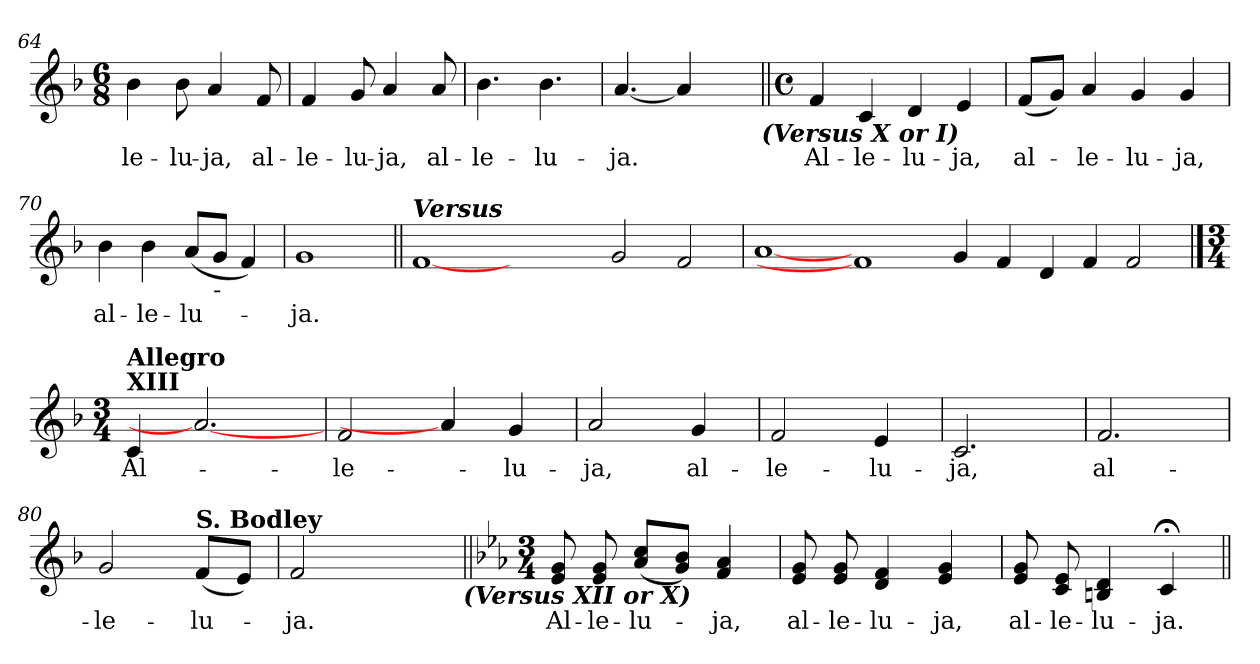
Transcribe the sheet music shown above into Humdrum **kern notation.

**kern	**text
*part1	*part1
*staff1	*staff1
*clefG2	*
*k[b-]	*
*F:	*
*M6/8	*
=64	=64
!	!LO:LY:b:color=#000000
4b-i\	-le-
!	!LO:LY:b:color=#000000
8b-i\	-lu-
!	!LO:LY:b:color=#000000
4ai/	-ja,
!	!LO:LY:b:color=#000000
8fi/	al-
=65	=65
!	!LO:LY:b:color=#000000
4fi/	-le-
!	!LO:LY:b:color=#000000
8gi/	-lu-
!	!LO:LY:b:color=#000000
4ai/	-ja,
!	!LO:LY:b:color=#000000
8ai/	al-
=66	=66
!	!LO:LY:b:color=#000000
4.b-i\	-le-
!	!LO:LY:b:color=#000000
4.b-i\	-lu-
=67	=67
!	!LO:LY:b:color=#000000
*^	*
[4.ai/	2ryy	-ja.
4ai/]	.	.
.	16ryy	.
.	32ryy	.
.	64ryy	.
.	128...ryy	.
!	!LO:TX:b:Bi:t=(Versus X or I)	!
.	1024ryy	.
*v	*v	*
!!LO:LB:g=z
=68||	=68||
*M4/4	*
*met(c)	*
*MM100	*
*^	*
!LO:TX:a:B:t=XII	!	!
!LO:TX:a:B:t=Moderato	!	!
!	!	!LO:LY:b:color=#000000
*v	*v	*
4fi/	Al-
!	!LO:LY:b:color=#000000
4ci/	-le-
!	!LO:LY:b:color=#000000
4di/	-lu-
!	!LO:LY:b:color=#000000
4ei/	-ja,
=69	=69
!	!LO:LY:b:color=#000000
(8fi/L	al-
8gi/J)	.
!	!LO:LY:b:color=#000000
4ai/	-le-
!	!LO:LY:b:color=#000000
4gi/	-lu-
!	!LO:LY:b:color=#000000
4gi/	-ja,
=70	=70
!	!LO:LY:b:color=#000000
4b-i\	al-
!	!LO:LY:b:color=#000000
4b-i\	-le-
!	!LO:LY:b:color=#000000
(8ai/L	-lu-
!LO:TX:b:t=-	!
8gi/J	.
4fi/)	.
=71	=71
!	!LO:LY:b:color=#000000
1gi	-ja.
!!LO:LB:g=z
=72||	=72||
!LO:TX:a:Bi:t=Versus	!
[1fi	.
1ryy	.
2gi/	.
2fi/	.
=73	=73
[1ai	.
1fi]	.
4gi/	.
4fi/	.
4di/	.
4fi/	.
2fi/	.
!!LO:LB:g=z
==74	==74
*M3/4	*
*MM120	*
!LO:TX:a:B:t=XIII	!
!LO:TX:a:B:t=Allegro	!
!	!LO:LY:b:color=#000000
4ci/	Al-
2.ai_	.
=75	=75
!	!LO:LY:b:color=#000000
2fi/	-le-
4ai]	.
!	!LO:LY:b:color=#000000
4gi/	-lu-
=76	=76
!	!LO:LY:b:color=#000000
2ai/	-ja,
!	!LO:LY:b:color=#000000
4gi/	al-
=77	=77
!	!LO:LY:b:color=#000000
2fi/	-le-
!	!LO:LY:b:color=#000000
4ei/	-lu-
=78	=78
!	!LO:LY:b:color=#000000
2.ci/	-ja,
=79	=79
!	!LO:LY:b:color=#000000
2.fi/	al-
=80	=80
!	!LO:LY:b:color=#000000
2gi/	-le-
!LO:TX:a:B:t=S. Bodley	!
!	!LO:LY:b:color=#000000
(8fi/L	-lu-
8ei/J)	.
=81	=81
!	!LO:LY:b:color=#000000
*^	*
2fi/	4ryy	-ja.
.	8ryy	.
.	16ryy	.
.	32ryy	.
.	64ryy	.
.	128...ryy	.
!	!LO:TX:b:Bi:t=(Versus XII or X)	!
.	1024ryy	.
*v	*v	*
!!LO:PB:g=z
=82||	=82||
*k[b-e-a-]	*
*E-:	*
*M3/4	*
*MM80	*
*^	*
!LO:TX:b:i:t=or&colon;	!	!
!LO:TX:a:B:t=I	!	!
!LO:TX:b:t=(	!	!
!LO:TX:t=l==	!	!
!LO:TX:t=)	!	!
!LO:TX:a:B:t=Andante	!	!
!	!	!LO:LY:b:color=#000000
*v	*v	*
8e-i/ 8gi	Al-
!	!LO:LY:b:color=#000000
8e-i/ 8gi	-le-
!	!LO:LY:b:color=#000000
(8a-i/ 8cciL	-lu-
8gi/ 8b-iJ)	.
!	!LO:LY:b:color=#000000
4fi/ 4a-i	-ja,
=83	=83
!	!LO:LY:b:color=#000000
8e-i/ 8gi	al-
!	!LO:LY:b:color=#000000
8e-i/ 8gi	-le-
!	!LO:LY:b:color=#000000
4di/ 4fi	-lu-
!	!LO:LY:b:color=#000000
4e-i/ 4gi	-ja,
=84	=84
!	!LO:LY:b:color=#000000
8e-i/ 8gi	al-
!	!LO:LY:b:color=#000000
8ci/ 8e-i	-le-
!	!LO:LY:b:color=#000000
4Bni/ 4di	-lu-
!	!LO:LY:b:color=#000000
4c;i/	-ja.
=||	=||
*-	*-
